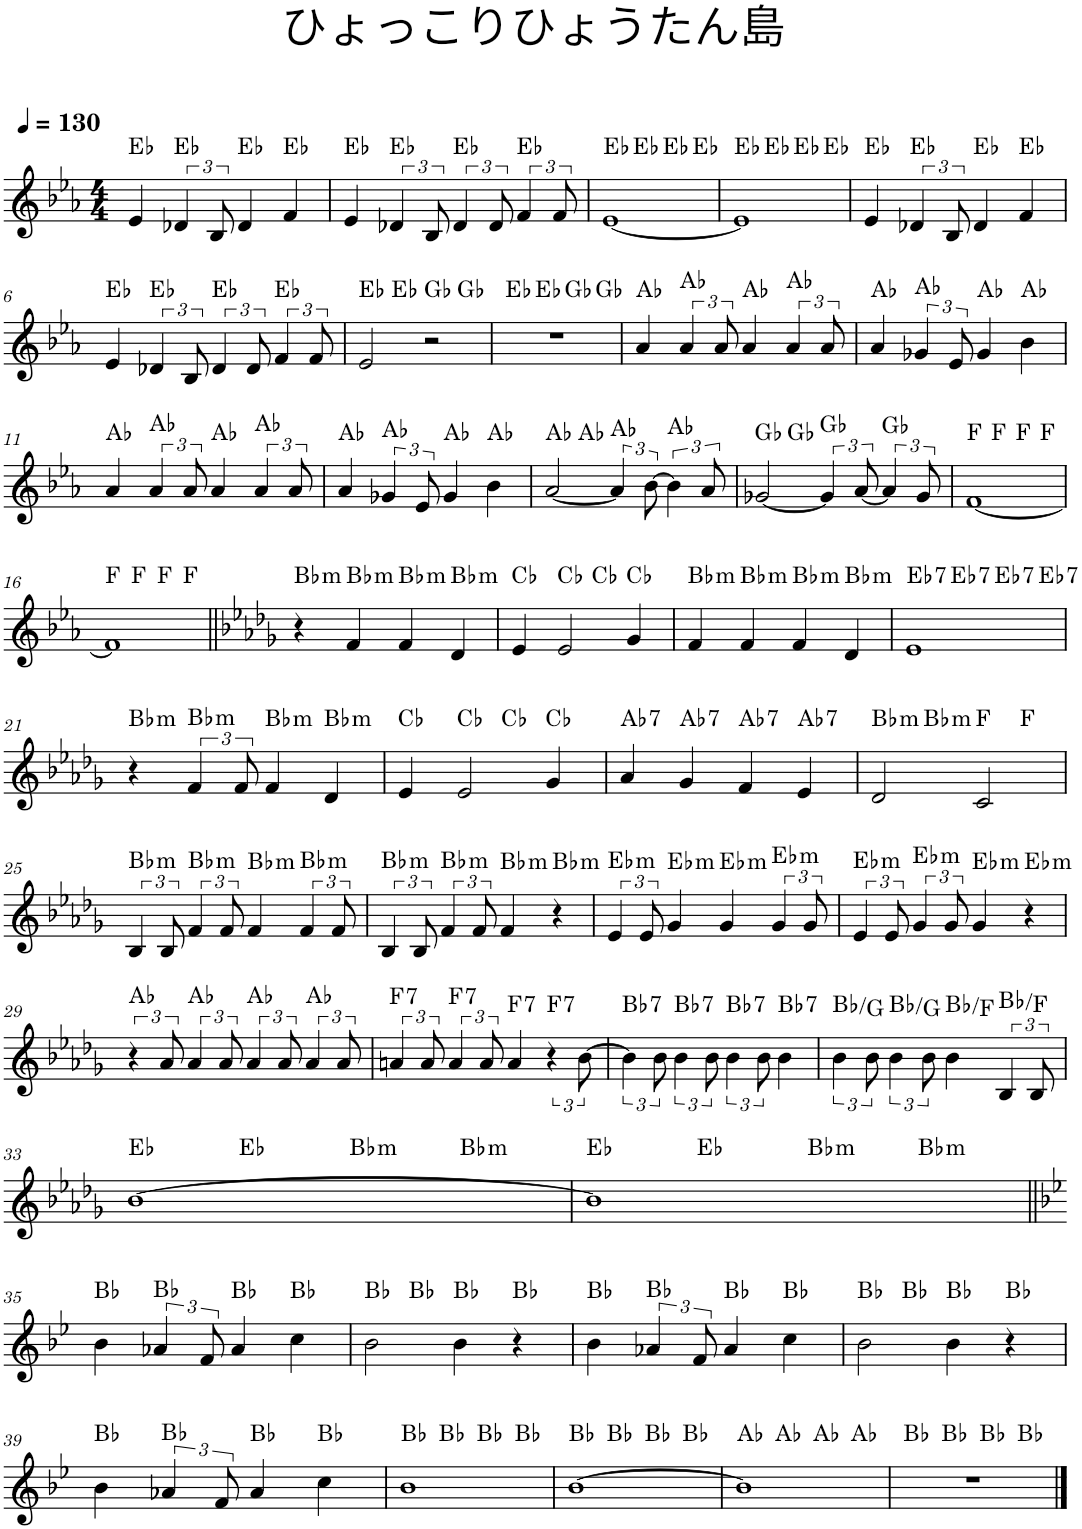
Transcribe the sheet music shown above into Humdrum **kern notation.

**kern	**harte
*part1	*part1
*staff1	*
*I"Piano	*
*I'Pno.	*
*clefG2	*
*k[b-e-a-]	*
*M4/4	*
*MM130	*
=1	=1
4e-/	Eb:maj
6d-X/	Eb:maj
12B-/	.
4d-/	Eb:maj
4f/	Eb:maj
=2	=2
4e-/	Eb:maj
6d-X/	Eb:maj
12B-/	.
6d-/	Eb:maj
12d-/	.
6f/	Eb:maj
12f/	.
=3	=3
*^	*
*	*^	*
*	*	*^	*
[<1e-	4ryy	2ryy	2.ryy	Eb:maj
.	2.ryy	.	.	Eb:maj
.	.	2ryy	.	Eb:maj
.	.	.	4ryy	Eb:maj
=4	=4	=4	=4	=4
1e-]	4ryy	2ryy	2.ryy	Eb:maj
.	2.ryy	.	.	Eb:maj
.	.	2ryy	.	Eb:maj
.	.	.	4ryy	Eb:maj
*v	*v	*v	*v	*
=5	=5
4e-/	Eb:maj
6d-X/	Eb:maj
12B-/	.
4d-/	Eb:maj
4f/	Eb:maj
!!LO:LB:g=z
=6	=6
4e-/	Eb:maj
6d-X/	Eb:maj
12B-/	.
6d-/	Eb:maj
12d-/	.
6f/	Eb:maj
12f/	.
=7	=7
*^	*
*	*^	*
2e-/	4ryy	2.ryy	Eb:maj
.	2.ryy	.	Eb:maj
2r	.	.	Gb:maj
.	.	4ryy	Gb:maj
=8	=8	=8	=8
*	*	*^	*
1r	4ryy	2ryy	2.ryy	Eb:maj
.	2.ryy	.	.	Eb:maj
.	.	2ryy	.	Gb:maj
.	.	.	4ryy	Gb:maj
*v	*v	*v	*v	*
=9	=9
4a-/	Ab:maj
6a-/	Ab:maj
12a-/	.
4a-/	Ab:maj
6a-/	Ab:maj
12a-/	.
=10	=10
4a-/	Ab:maj
6g-X/	Ab:maj
12e-/	.
4g-/	Ab:maj
4b-\	Ab:maj
!!LO:LB:g=z
=11	=11
4a-/	Ab:maj
6a-/	Ab:maj
12a-/	.
4a-/	Ab:maj
6a-/	Ab:maj
12a-/	.
=12	=12
4a-/	Ab:maj
6g-X/	Ab:maj
12e-/	.
4g-/	Ab:maj
4b-\	Ab:maj
=13	=13
*^	*
[2a-/	4ryy	Ab:maj
.	2.ryy	Ab:maj
6a-/]	.	Ab:maj
[12b-\	.	.
6b-\]	.	Ab:maj
12a-/	.	.
=14	=14	=14
[2g-X/	4ryy	Gb:maj
.	2.ryy	Gb:maj
6g-/]	.	Gb:maj
[12a-/	.	.
6a-/]	.	Gb:maj
12g-/	.	.
=15	=15	=15
*^	*^	*
[<1f	4ryy	2ryy	2.ryy	F:maj
.	2.ryy	.	.	F:maj
.	.	2ryy	.	F:maj
.	.	.	4ryy	F:maj
!!LO:LB:g=z	!!	!!	!!
=16	=16	=16	=16	=16
1f]	4ryy	2ryy	2.ryy	F:maj
.	2.ryy	.	.	F:maj
.	.	2ryy	.	F:maj
.	.	.	4ryy	F:maj
*v	*v	*v	*v	*
=17||	=17||
*k[b-e-a-d-g-]	*
*^	*
*	*^	*
*	*	*^	*
!	!	!	!	!LO:H:kt=m
*v	*v	*v	*v	*
4r	Bb:min
!	!LO:H:kt=m
4f/	Bb:min
!	!LO:H:kt=m
4f/	Bb:min
!	!LO:H:kt=m
4d-/	Bb:min
=18	=18
*^	*
4e-/	2ryy	Cb:maj
2e-/	.	Cb:maj
.	2ryy	Cb:maj
4g-/	.	Cb:maj
=19	=19	=19
!	!	!LO:H:kt=m
*v	*v	*
4f/	Bb:min
!	!LO:H:kt=m
4f/	Bb:min
!	!LO:H:kt=m
4f/	Bb:min
!	!LO:H:kt=m
4d-/	Bb:min
=20	=20
!	!LO:H:kt=7
*^	*
*	*^	*
*	*	*^	*
1e-	4ryy	2ryy	2.ryy	Eb:7
!	!	!	!	!LO:H:kt=7
.	2.ryy	.	.	Eb:7
!	!	!	!	!LO:H:kt=7
.	.	2ryy	.	Eb:7
!	!	!	!	!LO:H:kt=7
.	.	.	4ryy	Eb:7
!!LO:LB:g=z	!!	!!	!!
=21	=21	=21	=21	=21
!	!	!	!	!LO:H:kt=m
*v	*v	*v	*v	*
4r	Bb:min
!	!LO:H:kt=m
6f/	Bb:min
12f/	.
!	!LO:H:kt=m
4f/	Bb:min
!	!LO:H:kt=m
4d-/	Bb:min
=22	=22
*^	*
4e-/	2ryy	Cb:maj
2e-/	.	Cb:maj
.	2ryy	Cb:maj
4g-/	.	Cb:maj
=23	=23	=23
!	!	!LO:H:kt=7
*v	*v	*
4a-/	Ab:7
!	!LO:H:kt=7
4g-/	Ab:7
!	!LO:H:kt=7
4f/	Ab:7
!	!LO:H:kt=7
4e-/	Ab:7
=24	=24
!	!LO:H:kt=m
*^	*
*	*^	*
2d-/	4ryy	2.ryy	Bb:min
!	!	!	!LO:H:kt=m
.	2.ryy	.	Bb:min
2c/	.	.	F:maj
.	.	4ryy	F:maj
!!LO:LB:g=z	!!	!!
=25	=25	=25	=25
!	!	!	!LO:H:kt=m
*v	*v	*v	*
6B-/	Bb:min
12B-/	.
!	!LO:H:kt=m
6f/	Bb:min
12f/	.
!	!LO:H:kt=m
4f/	Bb:min
!	!LO:H:kt=m
6f/	Bb:min
12f/	.
=26	=26
!	!LO:H:kt=m
6B-/	Bb:min
12B-/	.
!	!LO:H:kt=m
6f/	Bb:min
12f/	.
!	!LO:H:kt=m
4f/	Bb:min
!	!LO:H:kt=m
4r	Bb:min
=27	=27
!	!LO:H:kt=m
6e-/	Eb:min
12e-/	.
!	!LO:H:kt=m
4g-/	Eb:min
!	!LO:H:kt=m
4g-/	Eb:min
!	!LO:H:kt=m
6g-/	Eb:min
12g-/	.
=28	=28
!	!LO:H:kt=m
6e-/	Eb:min
12e-/	.
!	!LO:H:kt=m
6g-/	Eb:min
12g-/	.
!	!LO:H:kt=m
4g-/	Eb:min
!	!LO:H:kt=m
4r	Eb:min
!!LO:LB:g=z
=29	=29
6r	Ab:maj
12a-/	.
6a-/	Ab:maj
12a-/	.
6a-/	Ab:maj
12a-/	.
6a-/	Ab:maj
12a-/	.
=30	=30
!	!LO:H:kt=7
6an/	F:7
12a/	.
!	!LO:H:kt=7
6a/	F:7
12a/	.
!	!LO:H:kt=7
4a/	F:7
!	!LO:H:kt=7
6r	F:7
[12b-\	.
=31	=31
!	!LO:H:kt=7
6b-\]	Bb:7
12b-\	.
!	!LO:H:kt=7
6b-\	Bb:7
12b-\	.
!	!LO:H:kt=7
6b-\	Bb:7
12b-\	.
!	!LO:H:kt=7
4b-\	Bb:7
=32	=32
6b-\	Bb:maj/6
12b-\	.
6b-\	Bb:maj/6
12b-\	.
4b-\	Bb:maj/5
6B-/	Bb:maj/5
12B-/	.
!!LO:LB:g=z
=33	=33
*^	*
*	*^	*
*	*	*^	*
[1b-	4ryy	2ryy	2.ryy	Eb:maj
.	2.ryy	.	.	Eb:maj
!	!	!	!	!LO:H:kt=m
.	.	2ryy	.	Bb:min
!	!	!	!	!LO:H:kt=m
.	.	.	4ryy	Bb:min
=34	=34	=34	=34	=34
1b-]	4ryy	2ryy	2.ryy	Eb:maj
.	2.ryy	.	.	Eb:maj
!	!	!	!	!LO:H:kt=m
.	.	2ryy	.	Bb:min
!	!	!	!	!LO:H:kt=m
.	.	.	4ryy	Bb:min
*v	*v	*v	*v	*
!!LO:LB:g=z
=35||	=35||
*k[b-e-]	*
4b-\	Bb:maj
6a-X/	Bb:maj
12f/	.
4a-/	Bb:maj
4cc\	Bb:maj
=36	=36
*^	*
2b-\	4ryy	Bb:maj
.	2.ryy	Bb:maj
4b-\	.	Bb:maj
4r	.	Bb:maj
*v	*v	*
=37	=37
4b-\	Bb:maj
6a-X/	Bb:maj
12f/	.
4a-/	Bb:maj
4cc\	Bb:maj
=38	=38
*^	*
2b-\	4ryy	Bb:maj
.	2.ryy	Bb:maj
4b-\	.	Bb:maj
4r	.	Bb:maj
*v	*v	*
!!LO:LB:g=z
=39	=39
4b-\	Bb:maj
6a-X/	Bb:maj
12f/	.
4a-/	Bb:maj
4cc\	Bb:maj
=40	=40
*^	*
*	*^	*
*	*	*^	*
1b-	4ryy	2ryy	2.ryy	Bb:maj
.	2.ryy	.	.	Bb:maj
.	.	2ryy	.	Bb:maj
.	.	.	4ryy	Bb:maj
=41	=41	=41	=41	=41
[>1b-	4ryy	2ryy	2.ryy	Bb:maj
.	2.ryy	.	.	Bb:maj
.	.	2ryy	.	Bb:maj
.	.	.	4ryy	Bb:maj
=42	=42	=42	=42	=42
1b-]	4ryy	2ryy	2.ryy	Ab:maj
.	2.ryy	.	.	Ab:maj
.	.	2ryy	.	Ab:maj
.	.	.	4ryy	Ab:maj
=43	=43	=43	=43	=43
1r	4ryy	2ryy	2.ryy	Bb:maj
.	2.ryy	.	.	Bb:maj
.	.	2ryy	.	Bb:maj
.	.	.	4ryy	Bb:maj
*v	*v	*v	*v	*
==	==
*-	*-
